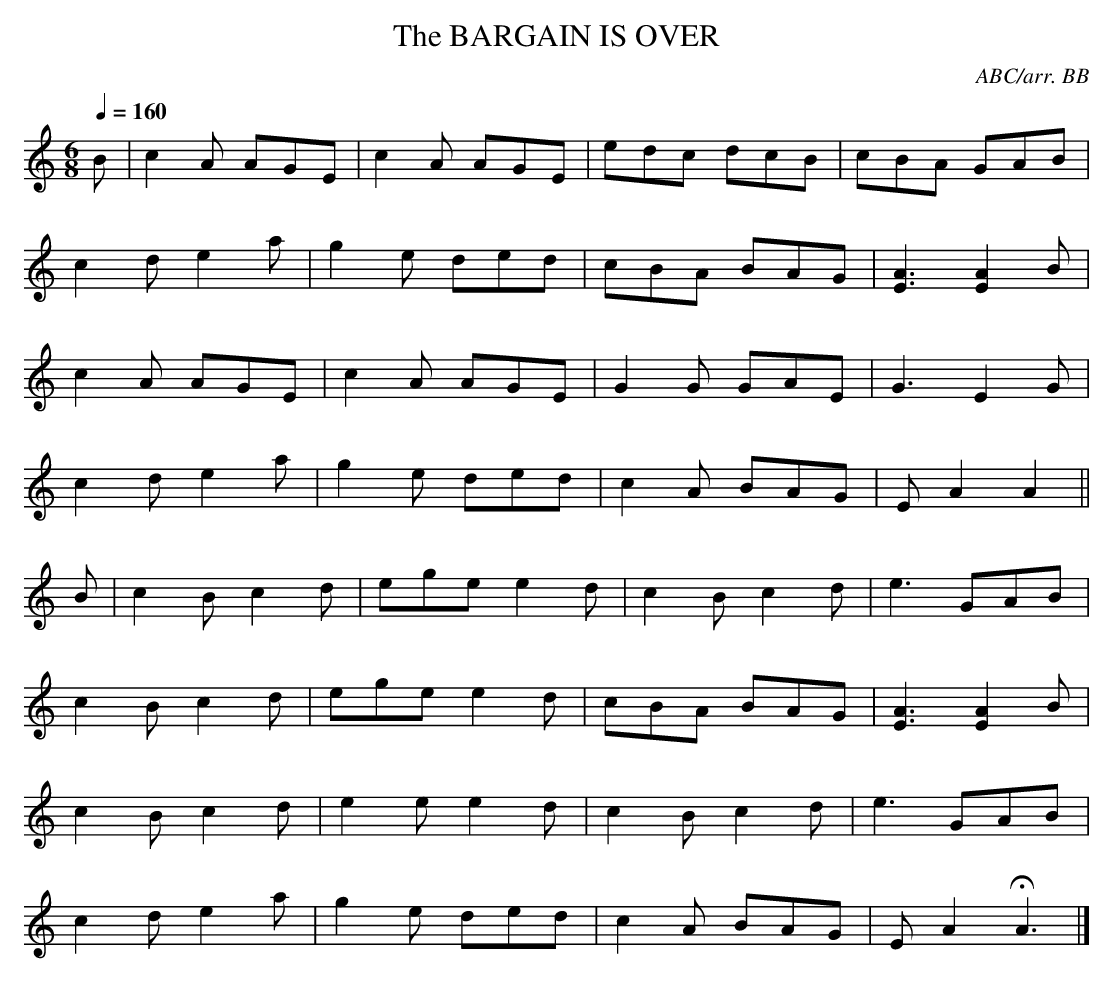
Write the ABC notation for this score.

X:1
T:BARGAIN IS OVER, The
C:ABC/arr. BB
Q:1/4=160
L:1/8
M:6/8
K:Am
B|c2A AGE|c2A AGE|edc dcB|cBA GAB|
c2d e2a|g2e ded|cBA BAG|[A3E3] [A2E2]B|
c2A AGE|c2A AGE|G2G GAE|G3 E2G|
c2d e2a|g2e ded|c2A BAG|EA2 A2||
B|c2B c2d|ege e2d|c2B c2d|e3 GAB|
c2B c2d|ege e2d|cBA BAG|[A3E3] [A2E2]B|
c2B c2d|e2e e2d|c2B c2d|e3 GAB|
c2d e2a|g2e ded|c2A BAG|EA2 HA3|]
